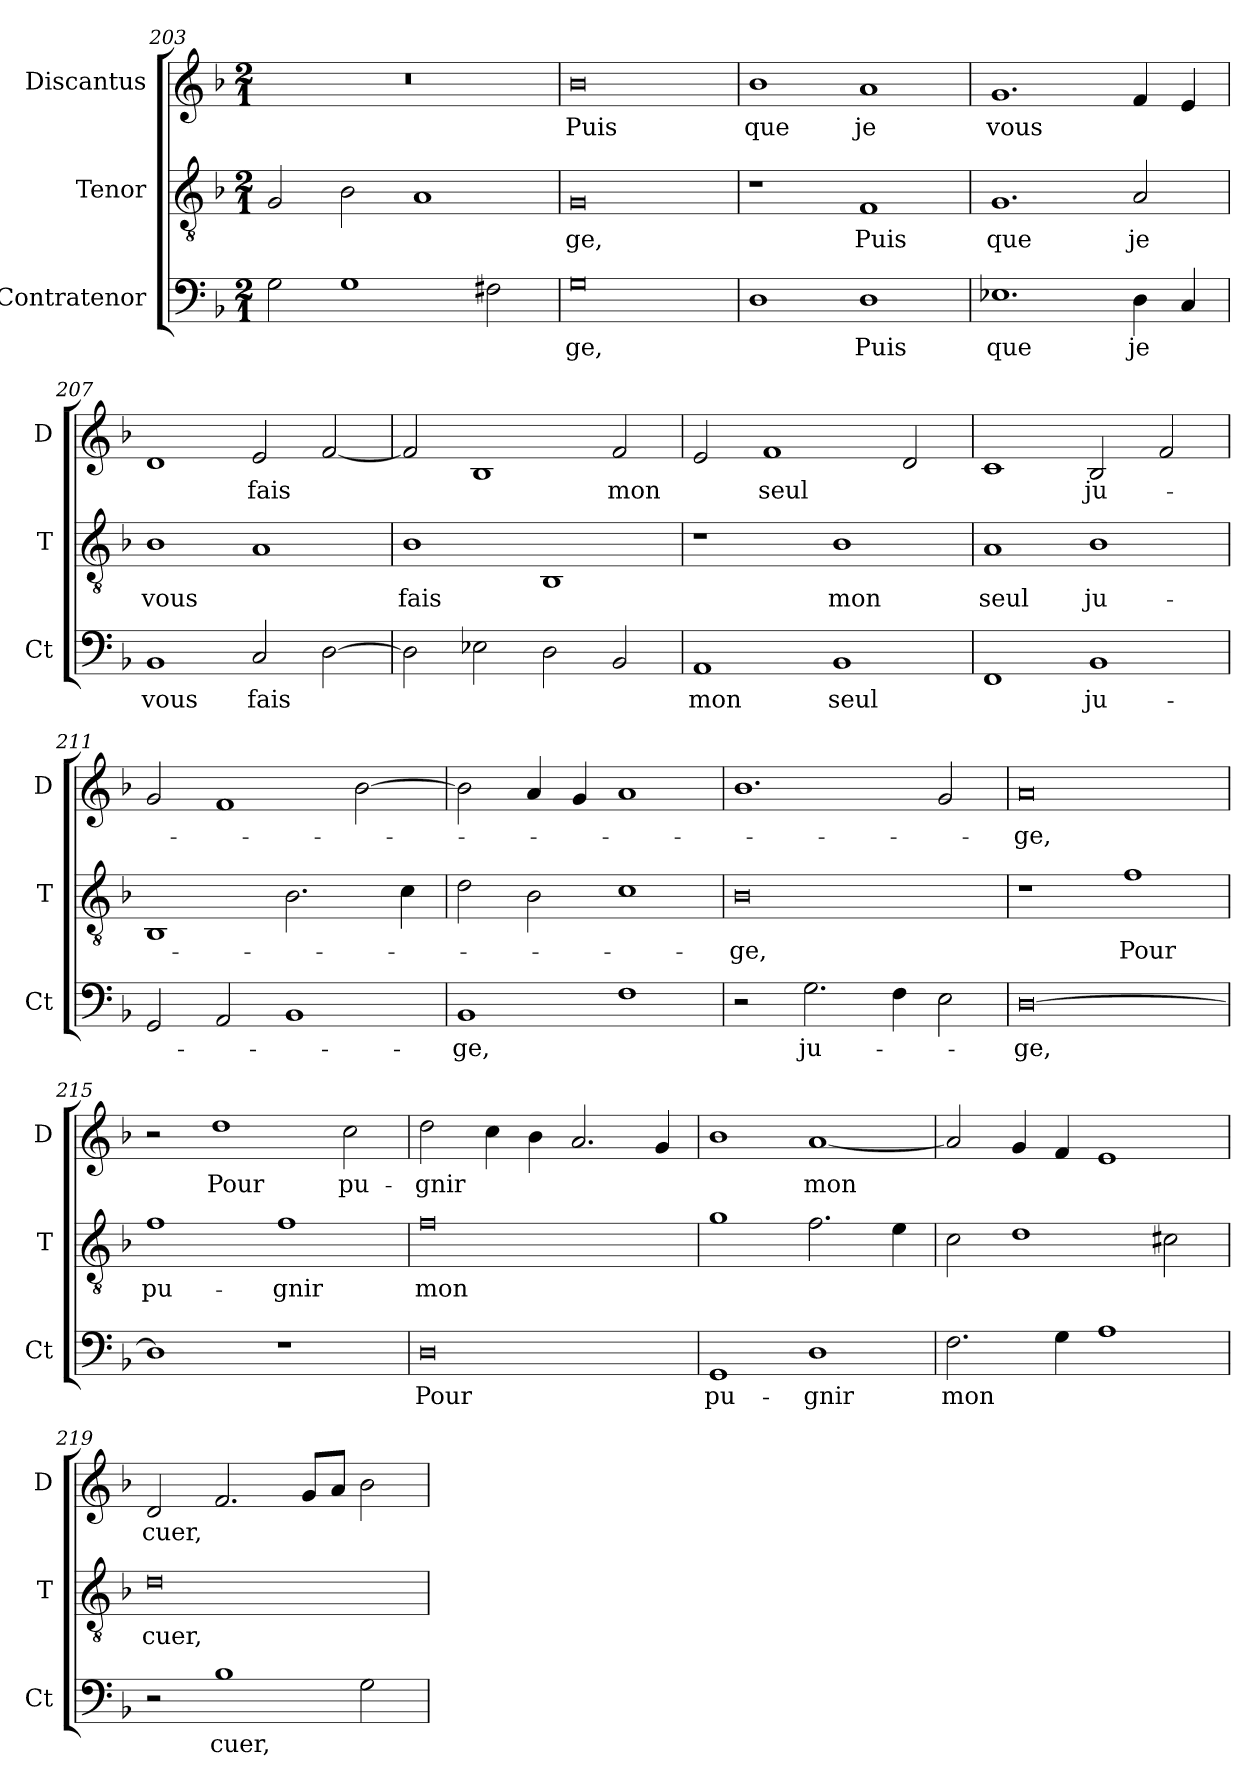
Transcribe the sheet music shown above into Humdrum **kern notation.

**kern	**text	**kern	**text	**kern	**text
*part3	*part3	*part2	*part2	*part1	*part1
*staff3	*staff3	*staff2	*staff2	*staff1	*staff1
*I"Contratenor	*	*I"Tenor	*	*I"Discantus	*
*I'Ct	*	*I'T	*	*I'D	*
*clefF4	*	*clefGv2	*	*clefG2	*
*k[b-]	*	*k[b-]	*	*k[b-]	*
*M2/1	*	*M2/1	*	*M2/1	*
=203	=203	=203	=203	=203	=203
2G\	.	2G/	.	0r	.
1G	.	2B-\	.	.	.
.	.	1A	.	.	.
2F#X\	.	.	.	.	.
=204	=204	=204	=204	=204	=204
0G	-ge,	0G	-ge,	0b-	Puis
=205	=205	=205	=205	=205	=205
1D	.	1r	.	1b-	que
1D	Puis	1F	Puis	1a	je
=206	=206	=206	=206	=206	=206
1.E-X	que	1.G	que	1.g	vous
4D\	je	2A/	je	4f/	.
4C/	.	.	.	4e/	.
=207	=207	=207	=207	=207	=207
1BB-	vous	1B-	vous	1d	.
2C/	fais	1A	.	2e/	fais
[2D\	.	.	.	[2f/	.
=208	=208	=208	=208	=208	=208
2D\]	.	1B-	fais	2f/]	.
2E-X\	.	.	.	1B-	.
2D\	.	1BB-	.	.	.
2BB-/	.	.	.	2f/	mon
=209	=209	=209	=209	=209	=209
1AA	mon	1r	.	2e/	.
.	.	.	.	1f	seul
1BB-	seul	1B-	mon	.	.
.	.	.	.	2d/	.
=210	=210	=210	=210	=210	=210
1FF	.	1A	seul	1c	.
1BB-	ju-	1B-	ju-	2B-/	ju-
.	.	.	.	2f/	.
=211	=211	=211	=211	=211	=211
2GG/	.	1BB-	.	2g/	.
2AA/	.	.	.	1f	.
1BB-	.	2.B-\	.	.	.
.	.	.	.	[2b-\	.
.	.	4c\	.	.	.
=212	=212	=212	=212	=212	=212
1BB-	-ge,	2d\	.	2b-\]	.
.	.	2B-\	.	4a/	.
.	.	.	.	4g/	.
1F	.	1c	.	1a	.
=213	=213	=213	=213	=213	=213
2r	.	0B-	-ge,	1.b-	.
2.G\	ju-	.	.	.	.
4F\	.	.	.	.	.
2E\	.	.	.	2g/	.
=214	=214	=214	=214	=214	=214
[0D	-ge,	1r	.	0a	-ge,
.	.	1f	Pour	.	.
=215	=215	=215	=215	=215	=215
1D]	.	1f	pu-	2r	.
.	.	.	.	1dd	Pour
1r	.	1f	-gnir	.	.
.	.	.	.	2cc\	pu-
=216	=216	=216	=216	=216	=216
0D	Pour	0f	mon	2dd\	-gnir
.	.	.	.	4cc\	.
.	.	.	.	4b-\	.
.	.	.	.	2.a/	.
.	.	.	.	4g/	.
=217	=217	=217	=217	=217	=217
1GG	pu-	1g	.	1b-	.
1D	-gnir	2.f\	.	[1a	mon
.	.	4e\	.	.	.
=218	=218	=218	=218	=218	=218
2.F\	mon	2c\	.	2a/]	.
.	.	1d	.	4g/	.
4G\	.	.	.	4f/	.
1A	.	.	.	1e	.
.	.	2c#X\	.	.	.
=219	=219	=219	=219	=219	=219
2r	.	0d	cuer,	2d/	cuer,
1B-	cuer,	.	.	2.f/	.
.	.	.	.	8g/L	.
.	.	.	.	8a/J	.
2G\	.	.	.	2b-\	.
=	=	=	=	=	=
*-	*-	*-	*-	*-	*-
